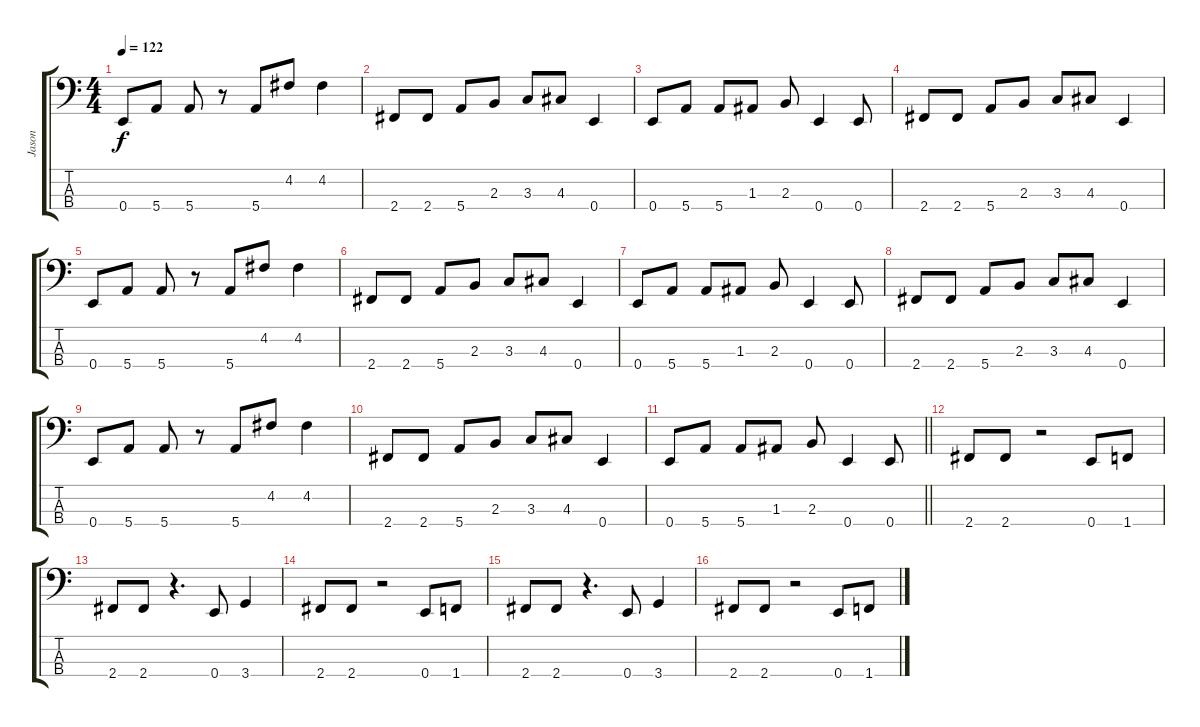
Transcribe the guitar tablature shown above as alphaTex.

\track ("Jason" "Jason") {instrument electricbassfinger}
\staff {score tabs}
\tuning (G2 D2 A1 E1) {hide}
\ts (4 4)
\tempo 122
\clef f4
\ks aminor
0.4.8{dy f} 5.4.8 5.4.8 r.8 5.4.8 4.2.8 4.2.4 |
2.4.8 2.4.8 5.4.8 2.3.8 3.3.8 4.3.8 0.4.4 |
0.4.8 5.4.8 5.4.8 1.3.8 2.3.8 0.4.4 0.4.8 |
2.4.8 2.4.8 5.4.8 2.3.8 3.3.8 4.3.8 0.4.4 |
0.4.8 5.4.8 5.4.8 r.8 5.4.8 4.2.8 4.2.4 |
2.4.8 2.4.8 5.4.8 2.3.8 3.3.8 4.3.8 0.4.4 |
0.4.8 5.4.8 5.4.8 1.3.8 2.3.8 0.4.4 0.4.8 |
2.4.8 2.4.8 5.4.8 2.3.8 3.3.8 4.3.8 0.4.4 |
0.4.8 5.4.8 5.4.8 r.8 5.4.8 4.2.8 4.2.4 |
2.4.8 2.4.8 5.4.8 2.3.8 3.3.8 4.3.8 0.4.4 |
\barLineRight lightlight
0.4.8 5.4.8 5.4.8 1.3.8 2.3.8 0.4.4 0.4.8 |
2.4.8 2.4.8 r.2 0.4.8 1.4.8 |
2.4.8 2.4.8 r.4{d} 0.4.8 3.4.4 |
2.4.8 2.4.8 r.2 0.4.8 1.4.8 |
2.4.8 2.4.8 r.4{d} 0.4.8 3.4.4 |
2.4.8 2.4.8 r.2 0.4.8 1.4.8
